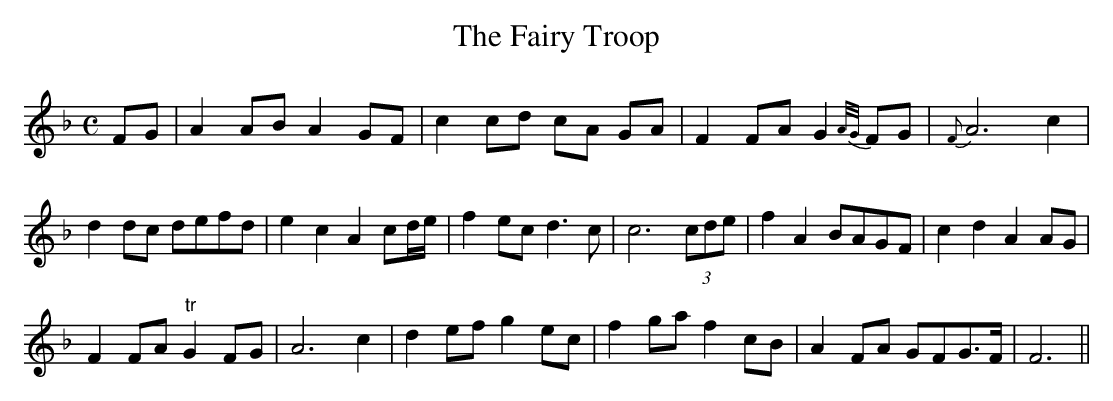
X:1
T:Fairy Troop, The
M:C
L:1/8
K:F
FG | A2 AB A2 GF | c2 cd cA GA | F2 FA G2 {A/G/}FG | {F}A6 c2 |
d2 dc defd | e2c2A2 cd/e/ | f2 ec d3c | c6 (3cde | f2A2 BAGF | c2d2A2 AG |
F2 FA "tr"G2 FG | A6 c2 | d2 ef g2 ec | f2 ga f2 cB | A2 FA GFG>F | F6 ||
